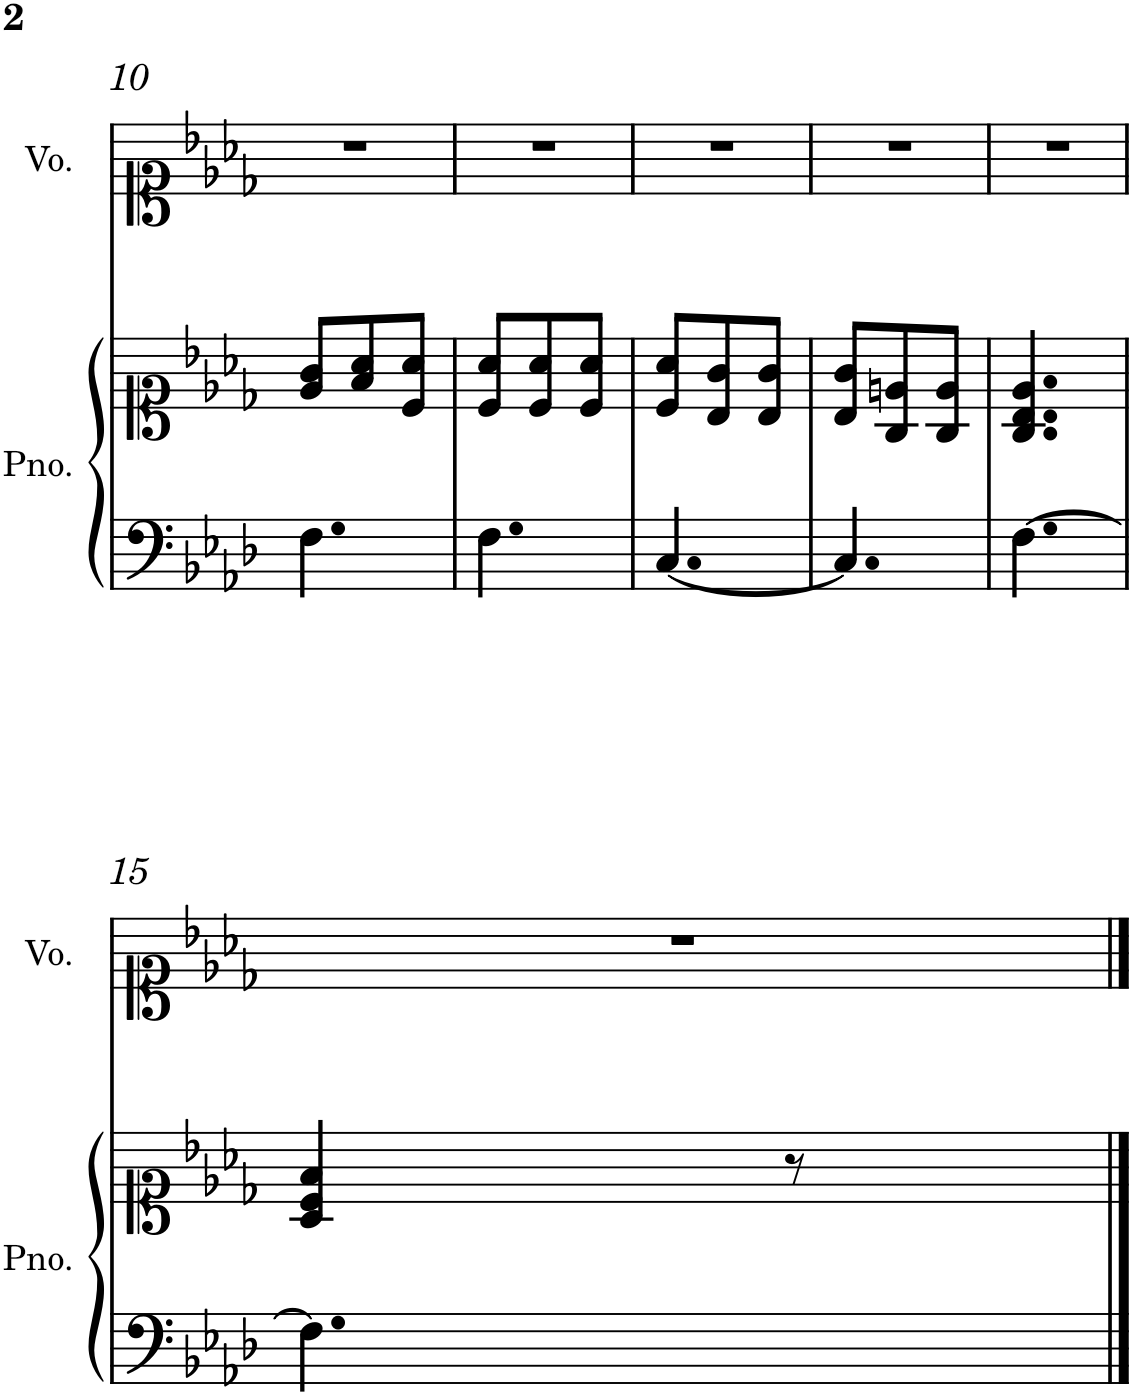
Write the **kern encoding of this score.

**kern	**kern	**kern
*part2	*part2	*part1
*staff3	*staff2	*staff1
*I"Piano	*	*I"Voice
*I'Pno.	*	*I'Vo.
!!LO:PB:g=z
*clefF4	*clefC1	*clefC1
*k[b-e-a-d-]	*k[b-e-a-d-]	*k[b-e-a-d-]
*M3/8	*M3/8	*M3/8
=10	=10	=10
4.F\	8e-/ 8g/L	4.r
.	8f/ 8a-/	.
.	8c/ 8a-/J	.
=11	=11	=11
4.F\	8c/ 8a-/L	4.r
.	8c/ 8a-/	.
.	8c/ 8a-/J	.
=12	=12	=12
[4.C/	8c/ 8a-/L	4.r
.	8B-/ 8g/	.
.	8B-/ 8g/J	.
=13	=13	=13
4.C/]	8B-/ 8g/L	4.r
.	8G/ 8en/	.
.	8G/ 8e/J	.
=14	=14	=14
[4.F\	4.G/ 4.B-/ 4.e-/	4.r
!!LO:LB:g=z
=15	=15	=15
4.F\]	4A-/ 4c/ 4f/	4.r
.	8r	.
==	==	==
*-	*-	*-
